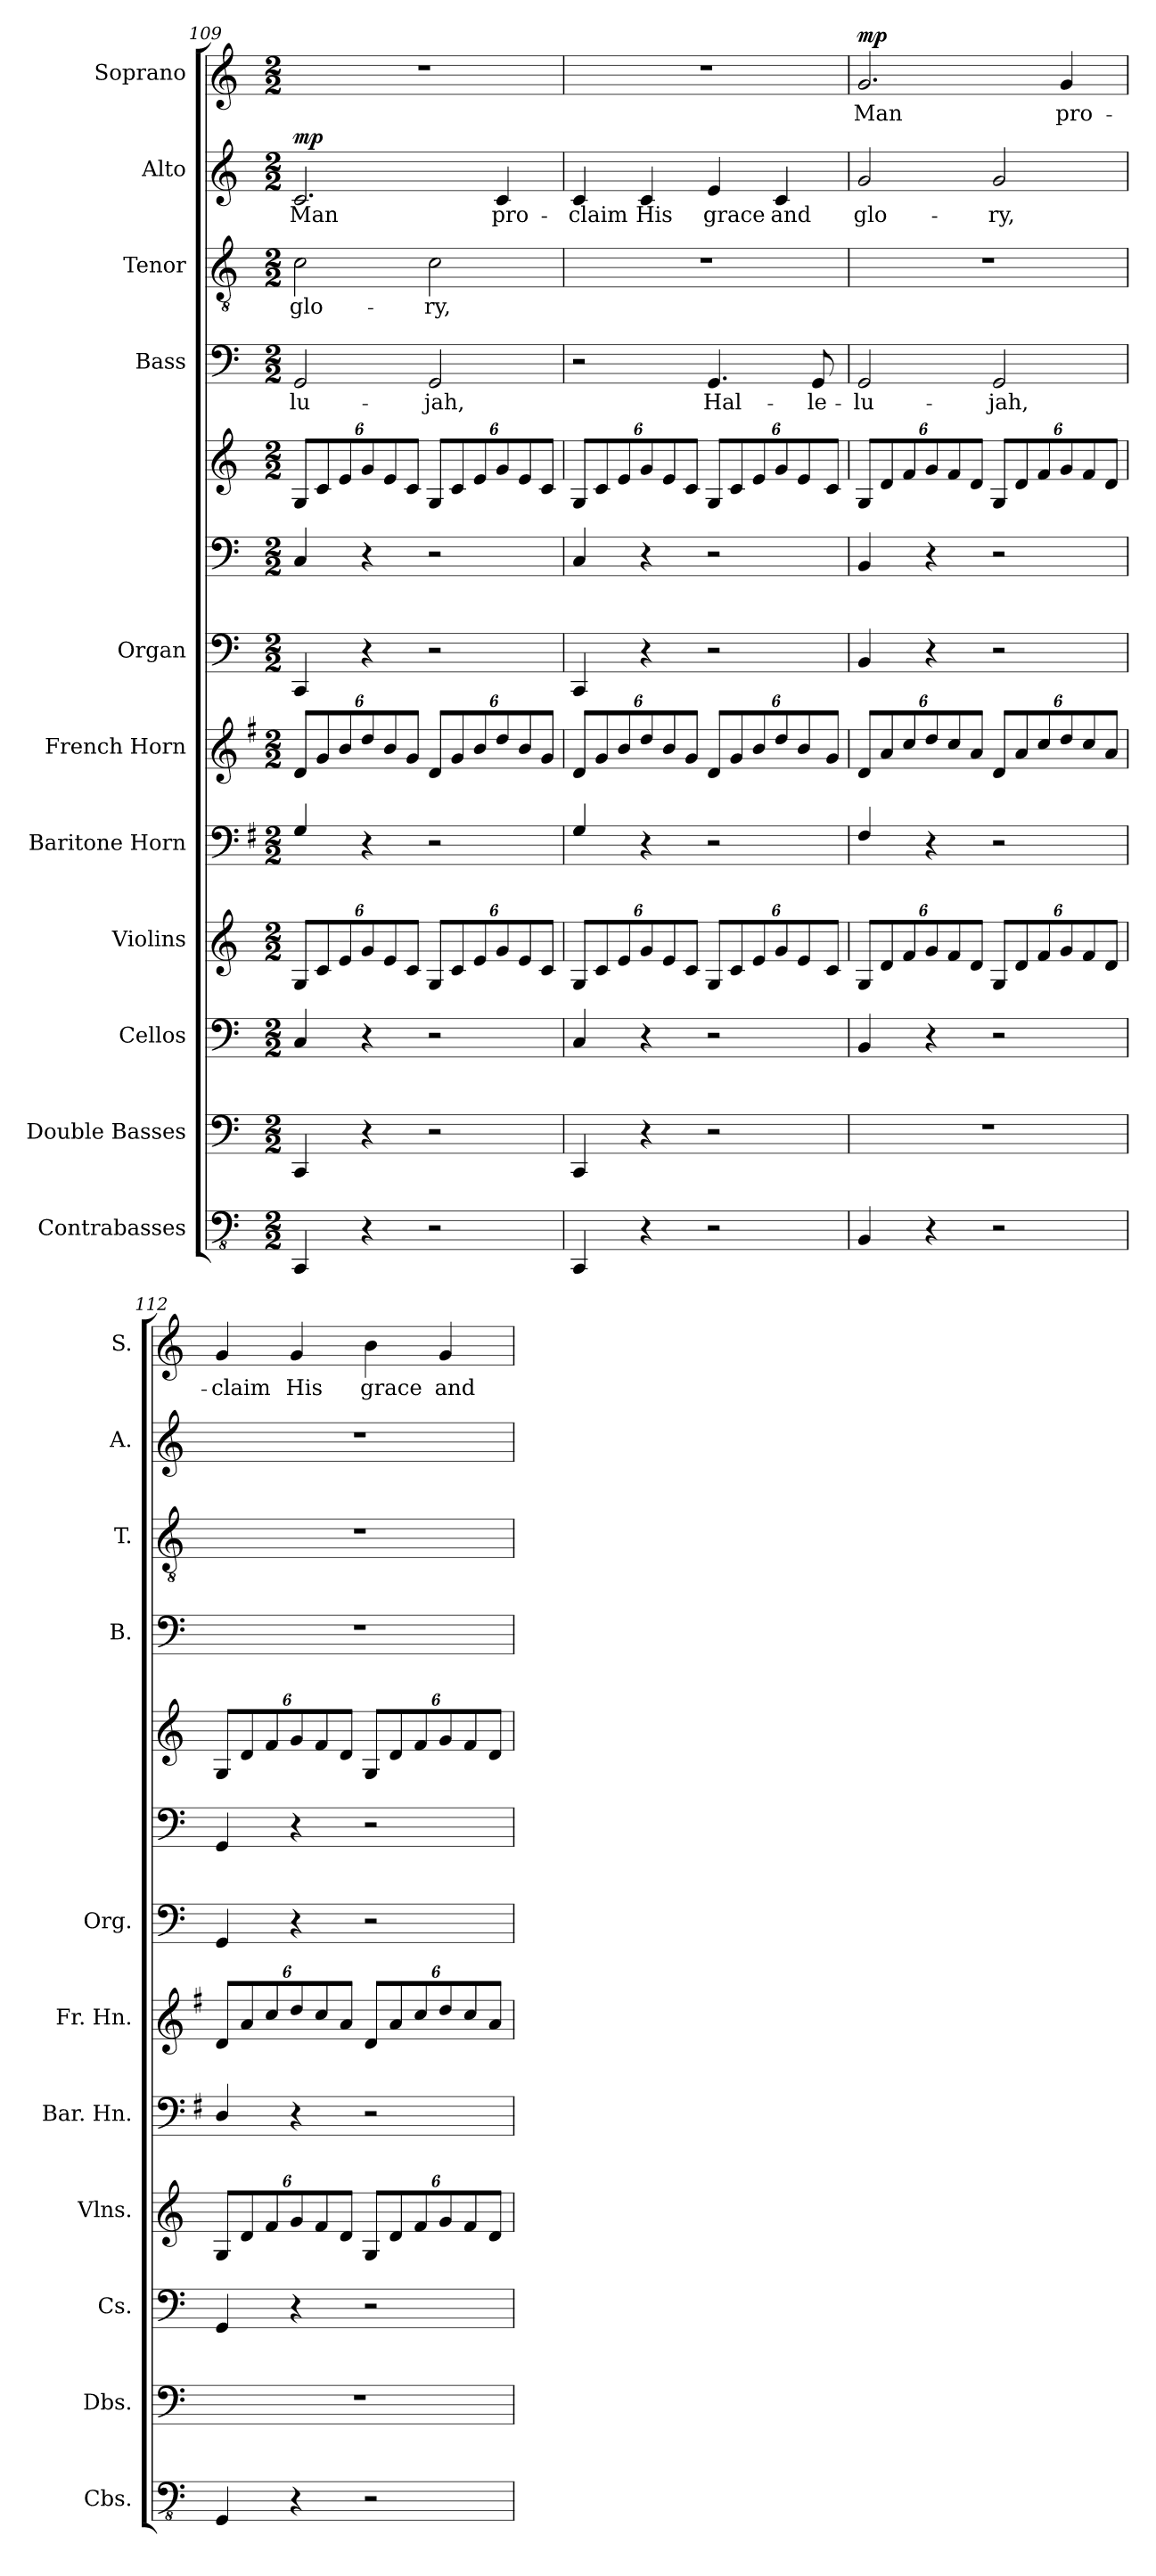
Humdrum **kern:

**kern	**kern	**kern	**kern	**kern	**kern	**kern	**kern	**kern	**kern	**text	**kern	**text	**kern	**text	**dynam	**kern	**text	**dynam
*part11	*part10	*part9	*part8	*part7	*part6	*part5	*part5	*part5	*part4	*part4	*part3	*part3	*part2	*part2	*part2	*part1	*part1	*part1
*staff13	*staff12	*staff11	*staff10	*staff9	*staff8	*staff7	*staff6	*staff5	*staff4	*staff4	*staff3	*staff3	*staff2	*staff2	*staff2	*staff1	*staff1	*staff1
*I"Contrabasses	*I"Double Basses	*I"Cellos	*I"Violins	*I"Baritone Horn	*I"French Horn	*I"Organ	*	*	*I"Bass	*	*I"Tenor	*	*I"Alto	*	*	*I"Soprano	*	*
*I'Cbs.	*I'Dbs.	*I'Cs.	*I'Vlns.	*I'Bar. Hn.	*I'Fr. Hn.	*I'Org.	*	*	*I'B.	*	*I'T.	*	*I'A.	*	*	*I'S.	*	*
*clefFv4	*clefF4	*clefF4	*clefG2	*clefF4	*clefG2	*clefF4	*clefF4	*clefG2	*clefF4	*	*clefGv2	*	*clefG2	*	*	*clefG2	*	*
*	*	*	*	*ITrd4c7	*ITrd4c7	*	*	*	*	*	*	*	*	*	*	*	*	*
*k[]	*k[]	*k[]	*k[]	*k[]	*k[]	*k[]	*k[]	*k[]	*k[]	*	*k[]	*	*k[]	*	*	*k[]	*	*
*C:	*C:	*C:	*C:	*C:	*C:	*C:	*C:	*C:	*C:	*	*C:	*	*C:	*	*	*C:	*	*
*M2/2	*M2/2	*M2/2	*M2/2	*M2/2	*M2/2	*M2/2	*M2/2	*M2/2	*M2/2	*	*M2/2	*	*M2/2	*	*	*M2/2	*	*
*	*	*	*Xbrackettup	*	*Xbrackettup	*	*	*Xbrackettup	*	*	*	*	*	*	*	*	*	*
=109	=109	=109	=109	=109	=109	=109	=109	=109	=109	=109	=109	=109	=109	=109	=109	=109	=109	=109
!	!	!	!	!	!	!	!	!	!	!	!	!	!	!	!LO:DY:a	!	!	!
4CCC/	4CC/	4C/	12G/L	4C/	12G/L	4CC/	4C/	12G/L	2GG/	-lu-	2c\	glo-	2.c/	Man	mp	1r	.	.
.	.	.	12c/	.	12c/	.	.	12c/	.	.	.	.	.	.	.	.	.	.
.	.	.	12e/	.	12e/	.	.	12e/	.	.	.	.	.	.	.	.	.	.
4r	4r	4r	12g/	4r	12g/	4r	4r	12g/	.	.	.	.	.	.	.	.	.	.
.	.	.	12e/	.	12e/	.	.	12e/	.	.	.	.	.	.	.	.	.	.
.	.	.	12c/J	.	12c/J	.	.	12c/J	.	.	.	.	.	.	.	.	.	.
2r	2r	2r	12G/L	2r	12G/L	2r	2r	12G/L	2GG/	-jah,	2c\	-ry,	.	.	.	.	.	.
.	.	.	12c/	.	12c/	.	.	12c/	.	.	.	.	.	.	.	.	.	.
.	.	.	12e/	.	12e/	.	.	12e/	.	.	.	.	.	.	.	.	.	.
.	.	.	12g/	.	12g/	.	.	12g/	.	.	.	.	4c/	pro-	.	.	.	.
.	.	.	12e/	.	12e/	.	.	12e/	.	.	.	.	.	.	.	.	.	.
.	.	.	12c/J	.	12c/J	.	.	12c/J	.	.	.	.	.	.	.	.	.	.
=110	=110	=110	=110	=110	=110	=110	=110	=110	=110	=110	=110	=110	=110	=110	=110	=110	=110	=110
4CCC/	4CC/	4C/	12G/L	4C/	12G/L	4CC/	4C/	12G/L	2r	.	1r	.	4c/	-claim	.	1r	.	.
.	.	.	12c/	.	12c/	.	.	12c/	.	.	.	.	.	.	.	.	.	.
.	.	.	12e/	.	12e/	.	.	12e/	.	.	.	.	.	.	.	.	.	.
4r	4r	4r	12g/	4r	12g/	4r	4r	12g/	.	.	.	.	4c/	His	.	.	.	.
.	.	.	12e/	.	12e/	.	.	12e/	.	.	.	.	.	.	.	.	.	.
.	.	.	12c/J	.	12c/J	.	.	12c/J	.	.	.	.	.	.	.	.	.	.
2r	2r	2r	12G/L	2r	12G/L	2r	2r	12G/L	4.GG/	Hal-	.	.	4e/	grace	.	.	.	.
.	.	.	12c/	.	12c/	.	.	12c/	.	.	.	.	.	.	.	.	.	.
.	.	.	12e/	.	12e/	.	.	12e/	.	.	.	.	.	.	.	.	.	.
.	.	.	12g/	.	12g/	.	.	12g/	.	.	.	.	4c/	and	.	.	.	.
.	.	.	12e/	.	12e/	.	.	12e/	.	.	.	.	.	.	.	.	.	.
.	.	.	.	.	.	.	.	.	8GG/	-le-	.	.	.	.	.	.	.	.
.	.	.	12c/J	.	12c/J	.	.	12c/J	.	.	.	.	.	.	.	.	.	.
=111	=111	=111	=111	=111	=111	=111	=111	=111	=111	=111	=111	=111	=111	=111	=111	=111	=111	=111
!	!	!	!	!	!	!	!	!	!	!	!	!	!	!	!	!	!	!LO:DY:a
4BBB/	1r	4BB/	12G/L	4BB/	12G/L	4BB/	4BB/	12G/L	2GG/	-lu-	1r	.	2g/	glo-	.	2.g/	Man	mp
.	.	.	12d/	.	12d/	.	.	12d/	.	.	.	.	.	.	.	.	.	.
.	.	.	12f/	.	12f/	.	.	12f/	.	.	.	.	.	.	.	.	.	.
4r	.	4r	12g/	4r	12g/	4r	4r	12g/	.	.	.	.	.	.	.	.	.	.
.	.	.	12f/	.	12f/	.	.	12f/	.	.	.	.	.	.	.	.	.	.
.	.	.	12d/J	.	12d/J	.	.	12d/J	.	.	.	.	.	.	.	.	.	.
2r	.	2r	12G/L	2r	12G/L	2r	2r	12G/L	2GG/	-jah,	.	.	2g/	-ry,	.	.	.	.
.	.	.	12d/	.	12d/	.	.	12d/	.	.	.	.	.	.	.	.	.	.
.	.	.	12f/	.	12f/	.	.	12f/	.	.	.	.	.	.	.	.	.	.
.	.	.	12g/	.	12g/	.	.	12g/	.	.	.	.	.	.	.	4g/	pro-	.
.	.	.	12f/	.	12f/	.	.	12f/	.	.	.	.	.	.	.	.	.	.
.	.	.	12d/J	.	12d/J	.	.	12d/J	.	.	.	.	.	.	.	.	.	.
!!LO:PB:g=z
=112	=112	=112	=112	=112	=112	=112	=112	=112	=112	=112	=112	=112	=112	=112	=112	=112	=112	=112
4GGG/	1r	4GG/	12G/L	4GG/	12G/L	4GG/	4GG/	12G/L	1r	.	1r	.	1r	.	.	4g/	-claim	.
.	.	.	12d/	.	12d/	.	.	12d/	.	.	.	.	.	.	.	.	.	.
.	.	.	12f/	.	12f/	.	.	12f/	.	.	.	.	.	.	.	.	.	.
4r	.	4r	12g/	4r	12g/	4r	4r	12g/	.	.	.	.	.	.	.	4g/	His	.
.	.	.	12f/	.	12f/	.	.	12f/	.	.	.	.	.	.	.	.	.	.
.	.	.	12d/J	.	12d/J	.	.	12d/J	.	.	.	.	.	.	.	.	.	.
2r	.	2r	12G/L	2r	12G/L	2r	2r	12G/L	.	.	.	.	.	.	.	4b\	grace	.
.	.	.	12d/	.	12d/	.	.	12d/	.	.	.	.	.	.	.	.	.	.
.	.	.	12f/	.	12f/	.	.	12f/	.	.	.	.	.	.	.	.	.	.
.	.	.	12g/	.	12g/	.	.	12g/	.	.	.	.	.	.	.	4g/	and	.
.	.	.	12f/	.	12f/	.	.	12f/	.	.	.	.	.	.	.	.	.	.
.	.	.	12d/J	.	12d/J	.	.	12d/J	.	.	.	.	.	.	.	.	.	.
=	=	=	=	=	=	=	=	=	=	=	=	=	=	=	=	=	=	=
*-	*-	*-	*-	*-	*-	*-	*-	*-	*-	*-	*-	*-	*-	*-	*-	*-	*-	*-
